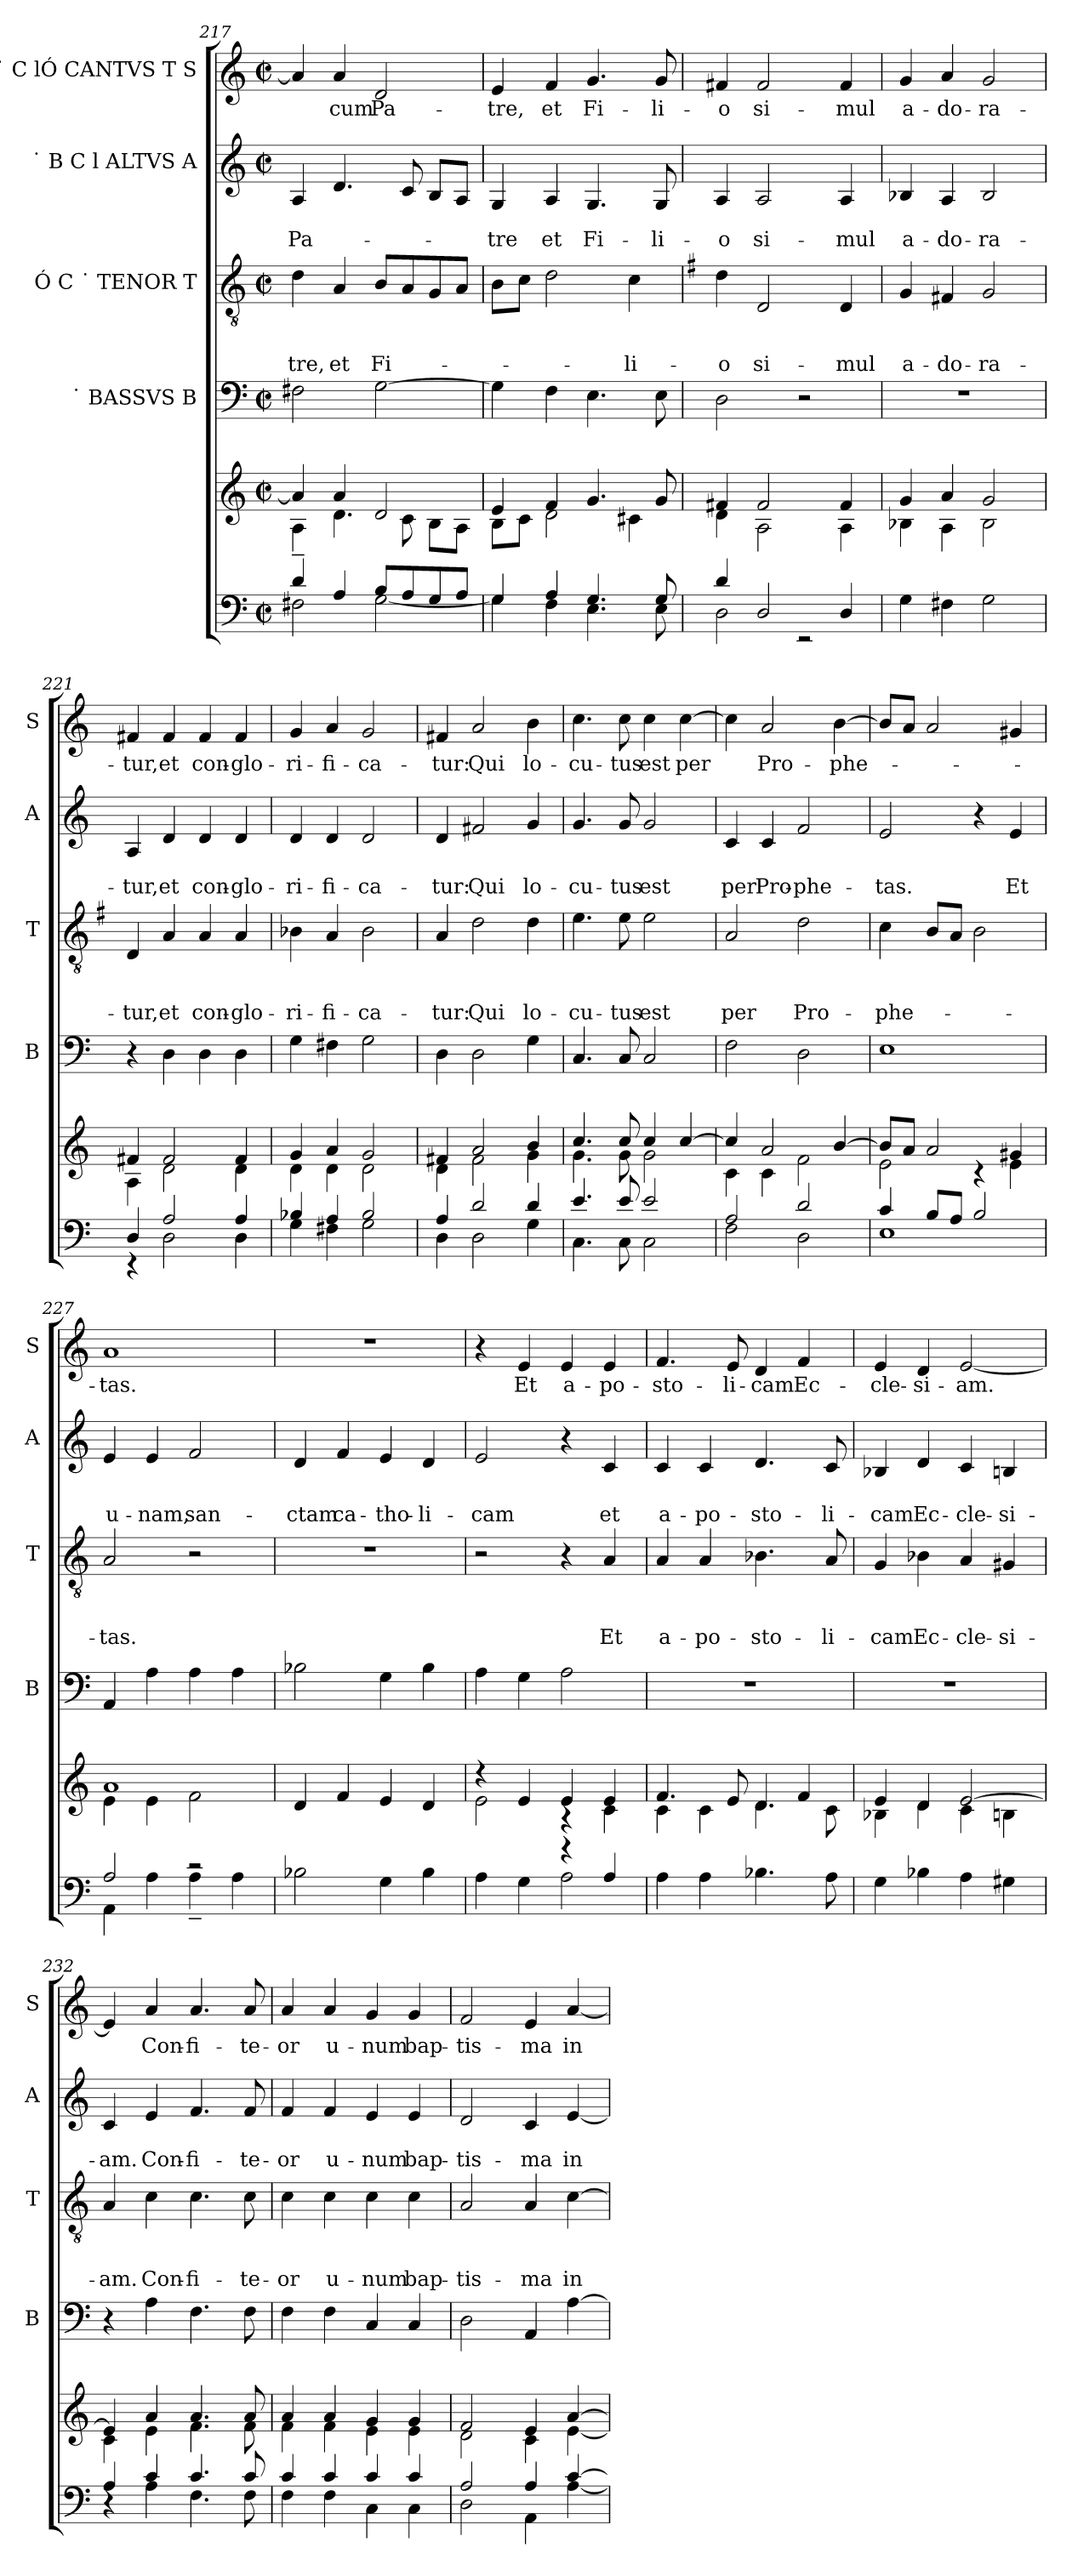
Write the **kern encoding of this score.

**kern	**kern	**kern	**kern	**text	**text	**text	**kern	**text	**text	**kern	**text
*part6	*part5	*part4	*part3	*part3	*part3	*part3	*part2	*part2	*part2	*part1	*part1
*staff6	*staff5	*staff4	*staff3	*staff3	*staff3	*staff3	*staff2	*staff2	*staff2	*staff1	*staff1
*	*	*I"˙ BASSVS B	*I"Ó C ˙ TENOR T	*	*	*	*I"˙ B C l ALTVS A	*	*	*I"˙ C lÓ CANTVS T S	*
*	*	*I'B	*I'T	*	*	*	*I'A	*	*	*I'S	*
!!LO:LB:g=z
*clefF4	*clefG2	*clefF4	*clefGv2	*	*	*	*clefG2	*	*	*clefG2	*
*k[]	*k[]	*k[]	*k[]	*	*	*	*k[]	*	*	*k[]	*
*C:	*C:	*C:	*C:	*	*	*	*C:	*	*	*C:	*
*M2/2	*M2/2	*M2/2	*M2/2	*	*	*	*M2/2	*	*	*M2/2	*
*met(c|)	*met(c|)	*met(c|)	*met(c|)	*	*	*	*met(c|)	*	*	*met(c|)	*
=217	=217	=217	=217	=217	=217	=217	=217	=217	=217	=217	=217
*^	*^	*	*	*	*	*	*	*	*	*	*
!	!	!	!	!	!	!	!	!LO:LY:b	!	!	!LO:LY:b	!	!
4d/	2F#X\	4a/]	4A~<\	2F#X\	4d\	.	.	-tre,	4A/	.	Pa-	4a/]	.
!	!	!	!	!	!	!	!	!LO:LY:b	!	!	!	!	!LO:LY:b
4A/	.	4a/	4.d\	.	4A/	.	.	et	4.d/	.	.	4a/	cum
!	!	!	!	!	!	!	!	!LO:LY:b	!	!	!	!	!LO:LY:b
8B/L	[<2G\	2d/	.	[>2G\	8B/L	.	.	Fi-	.	.	.	2d/	Pa-
8A/	.	.	8c\	.	8A/	.	.	.	8c/	.	.	.	.
8G/	.	.	8B\L	.	8G/	.	.	.	8B/L	.	.	.	.
8A/J	.	.	8A\J	.	8A/J	.	.	.	8A/J	.	.	.	.
=218	=218	=218	=218	=218	=218	=218	=218	=218	=218	=218	=218	=218	=218
!	!	!	!	!	!	!	!	!	!	!	!LO:LY:b	!	!LO:LY:b
4G/	4G\]	4e/	8B\L	4G\]	8B\L	.	.	.	4G/	.	-tre	4e/	-tre,
.	.	.	8c\J	.	8c\J	.	.	.	.	.	.	.	.
!	!	!	!	!	!	!	!	!	!	!	!LO:LY:b	!	!LO:LY:b
4A/	4F\	4f/	2d\	4F\	2d\	.	.	.	4A/	.	et	4f/	et
!	!	!	!	!	!	!	!	!	!	!	!LO:LY:b	!	!LO:LY:b
4.G/	4.E\	4.g/	.	4.E\	.	.	.	.	4.G/	.	Fi-	4.g/	Fi-
!	!	!	!	!	!	!	!	!LO:LY:b	!	!	!	!	!
.	.	.	4c#X\	.	4c\	.	.	-li-	.	.	.	.	.
!	!	!	!	!	!	!	!	!	!	!	!LO:LY:b	!	!LO:LY:b
8G/	8E\	8g/	.	8E\	.	.	.	.	8G/	.	-li-	8g/	-li-
=219	=219	=219	=219	=219	=219	=219	=219	=219	=219	=219	=219	=219	=219
*	*	*	*	*	*k[f#]	*	*	*	*	*	*	*	*
*	*	*	*	*	*G:	*	*	*	*	*	*	*	*
!	!	!	!	!	!	!	!	!LO:LY:b	!	!	!LO:LY:b	!	!LO:LY:b
4d/	2D\	4f#X/	4d\	2D\	4d\	.	.	-o	4A/	.	-o	4f#X/	-o
!	!	!	!	!	!	!	!	!LO:LY:b	!	!	!LO:LY:b	!	!LO:LY:b
2D/	.	2f#/	2A\	.	2D/	.	.	si-	2A/	.	si-	2f#/	si-
.	2rEE	.	.	2r	.	.	.	.	.	.	.	.	.
!	!	!	!	!	!	!	!	!LO:LY:b	!	!	!LO:LY:b	!	!LO:LY:b
4D/	.	4f#/	4A\	.	4D/	.	.	-mul	4A/	.	-mul	4f#/	-mul
*v	*v	*	*	*	*	*	*	*	*	*	*	*	*
=220	=220	=220	=220	=220	=220	=220	=220	=220	=220	=220	=220	=220
!	!	!	!	!	!	!	!LO:LY:b	!	!	!LO:LY:b	!	!LO:LY:b
4G\	4g/	4B-X\	1r	4G/	.	.	a-	4B-X/	.	a-	4g/	a-
!	!	!	!	!	!	!	!LO:LY:b	!	!	!LO:LY:b	!	!LO:LY:b
4F#X\	4a/	4A\	.	4F#X/	.	.	-do-	4A/	.	-do-	4a/	-do-
!	!	!	!	!	!	!	!LO:LY:b	!	!	!LO:LY:b	!	!LO:LY:b
2G\	2g/	2B-\	.	2G/	.	.	-ra-	2B-/	.	-ra-	2g/	-ra-
=221	=221	=221	=221	=221	=221	=221	=221	=221	=221	=221	=221	=221
*^	*	*	*	*	*	*	*	*	*	*	*	*
!	!	!	!	!	!	!	!	!LO:LY:b	!	!	!LO:LY:b	!	!LO:LY:b
4D/	4rEE	4f#X/	4A\	4r	4D/	.	.	-tur,	4A/	.	-tur,	4f#X/	-tur,
!	!	!	!	!	!	!	!	!LO:LY:b	!	!	!LO:LY:b	!	!LO:LY:b
2A/	2D\	2f#/	2d\	4D\	4A/	.	.	et	4d/	.	et	4f#/	et
!	!	!	!	!	!	!	!	!LO:LY:b	!	!	!LO:LY:b	!	!LO:LY:b
.	.	.	.	4D\	4A/	.	.	con-	4d/	.	con-	4f#/	con-
!	!	!	!	!	!	!	!	!LO:LY:b	!	!	!LO:LY:b	!	!LO:LY:b
4A/	4D\	4f#/	4d\	4D\	4A/	.	.	-glo-	4d/	.	-glo-	4f#/	-glo-
!!LO:PB:g=z
=222	=222	=222	=222	=222	=222	=222	=222	=222	=222	=222	=222	=222	=222
*	*	*	*	*	*k[]	*	*	*	*	*	*	*	*
*	*	*	*	*	*C:	*	*	*	*	*	*	*	*
!	!	!	!	!	!	!	!	!LO:LY:b	!	!	!LO:LY:b	!	!LO:LY:b
4B-X/	4G\	4g/	4d\	4G\	4B-X\	.	.	-ri-	4d/	.	-ri-	4g/	-ri-
!	!	!	!	!	!	!	!	!LO:LY:b	!	!	!LO:LY:b	!	!LO:LY:b
4A/	4F#X\	4a/	4d\	4F#X\	4A/	.	.	-fi-	4d/	.	-fi-	4a/	-fi-
!	!	!	!	!	!	!	!	!LO:LY:b	!	!	!LO:LY:b	!	!LO:LY:b
2B-/	2G\	2g/	2d\	2G\	2B-\	.	.	-ca-	2d/	.	-ca-	2g/	-ca-
=223	=223	=223	=223	=223	=223	=223	=223	=223	=223	=223	=223	=223	=223
!	!	!	!	!	!	!	!	!LO:LY:b	!	!	!LO:LY:b	!	!LO:LY:b
4A/	4D\	4f#X/	4d\	4D\	4A/	.	.	-tur:	4d/	.	-tur:	4f#X/	-tur:
!	!	!	!	!	!	!	!	!LO:LY:b	!	!	!LO:LY:b	!	!LO:LY:b
2d/	2D\	2a/	2f#\	2D\	2d\	.	.	Qui	2f#X/	.	Qui	2a/	Qui
!	!	!	!	!	!	!	!	!LO:LY:b	!	!	!LO:LY:b	!	!LO:LY:b
4d/	4G\	4b/	4g\	4G\	4d\	.	.	lo-	4g/	.	lo-	4b\	lo-
=224	=224	=224	=224	=224	=224	=224	=224	=224	=224	=224	=224	=224	=224
!	!	!	!	!	!	!	!	!LO:LY:b	!	!	!LO:LY:b	!	!LO:LY:b
4.e/	4.C\	4.cc/	4.g\	4.C/	4.e\	.	.	-cu-	4.g/	.	-cu-	4.cc\	-cu-
!	!	!	!	!	!	!	!	!LO:LY:b	!	!	!LO:LY:b	!	!LO:LY:b
8e/	8C\	8cc/	8g\	8C/	8e\	.	.	-tus	8g/	.	-tus	8cc\	-tus
!	!	!	!	!	!	!	!	!LO:LY:b	!	!	!LO:LY:b	!	!LO:LY:b
2e/	2C\	4cc/	2g\	2C/	2e\	.	.	est	2g/	.	est	4cc\	est
!	!	!	!	!	!	!	!	!	!	!	!	!	!LO:LY:b
.	.	[>4cc/	.	.	.	.	.	.	.	.	.	[>4cc\	per
=225	=225	=225	=225	=225	=225	=225	=225	=225	=225	=225	=225	=225	=225
!	!	!	!	!	!	!	!	!LO:LY:b	!	!	!LO:LY:b	!	!
2A/	2F\	4cc/]	4c\	2F\	2A/	.	.	per	4c/	.	per	4cc\]	.
!	!	!	!	!	!	!	!	!	!	!	!LO:LY:b	!	!LO:LY:b
.	.	2a/	4c\	.	.	.	.	.	4c/	.	Pro-	2a/	Pro-
!	!	!	!	!	!	!	!	!LO:LY:b	!	!	!LO:LY:b	!	!
2d/	2D\	.	2f\	2D\	2d\	.	.	Pro-	2f/	.	-phe-	.	.
!	!	!	!	!	!	!	!	!	!	!	!	!	!LO:LY:b
.	.	[>4b/	.	.	.	.	.	.	.	.	.	[>4b\	-phe-
=226	=226	=226	=226	=226	=226	=226	=226	=226	=226	=226	=226	=226	=226
!	!	!	!	!	!	!	!	!LO:LY:b	!	!	!LO:LY:b	!	!
4c/	1E	8b/L]	2e\	1E	4c\	.	.	-phe-	2e/	.	-tas.	8b/L]	.
.	.	8a/J	.	.	.	.	.	.	.	.	.	8a/J	.
8B/L	.	2a/	.	.	8B/L	.	.	.	.	.	.	2a/	.
8A/J	.	.	.	.	8A/J	.	.	.	.	.	.	.	.
2B/	.	.	4rc	.	2B\	.	.	.	4r	.	.	.	.
!	!	!	!	!	!	!	!	!	!	!	!LO:LY:b	!	!
.	.	4g#X/	4e\	.	.	.	.	.	4e/	.	Et	4g#X/	.
!!LO:LB:g=z
=227	=227	=227	=227	=227	=227	=227	=227	=227	=227	=227	=227	=227	=227
!	!	!	!	!	!	!	!	!LO:LY:b	!	!	!LO:LY:b	!	!LO:LY:b
2A/	4AA\	1a	4e\	4AA/	2A/	.	.	-tas.	4e/	.	u-	1a	-tas.
!	!	!	!	!	!	!	!	!	!	!	!LO:LY:b	!	!
.	4A\	.	4e\	4A\	.	.	.	.	4e/	.	-nam,	.	.
!	!	!	!	!	!	!	!	!	!	!	!LO:LY:b	!	!
2rc	4A~<\	.	2f\	4A\	2r	.	.	.	2f/	.	san-	.	.
.	4A\	.	.	4A\	.	.	.	.	.	.	.	.	.
*	*	*v	*v	*	*	*	*	*	*	*	*	*	*
=228	=228	=228	=228	=228	=228	=228	=228	=228	=228	=228	=228	=228
!	!	!	!	!	!	!	!	!	!	!LO:LY:b	!	!
*v	*v	*	*	*	*	*	*	*	*	*	*	*
2B-X\	4d/	2B-X\	1r	.	.	.	4d/	.	-ctam	1r	.
!	!	!	!	!	!	!	!	!	!LO:LY:b	!	!
.	4f/	.	.	.	.	.	4f/	.	ca-	.	.
!	!	!	!	!	!	!	!	!	!LO:LY:b	!	!
4G\	4e/	4G\	.	.	.	.	4e/	.	-tho-	.	.
!	!	!	!	!	!	!	!	!	!LO:LY:b	!	!
4B-\	4d/	4B-\	.	.	.	.	4d/	.	-li-	.	.
=229	=229	=229	=229	=229	=229	=229	=229	=229	=229	=229	=229
*^	*^	*	*	*	*	*	*	*	*	*	*
!	!	!	!	!	!	!	!	!	!	!	!LO:LY:b	!	!
2ryy	4A\	4rcc	2e\	4A\	2r	.	.	.	2e/	.	-cam	4r	.
!	!	!	!	!	!	!	!	!	!	!	!	!	!LO:LY:b
.	4G\	4e/	.	4G\	.	.	.	.	.	.	.	4e/	Et
!	!	!	!	!	!	!	!	!	!	!	!	!	!LO:LY:b
4rf	2A\	4e/	4rG	2A\	4r	.	.	.	4r	.	.	4e/	a-
!	!	!	!	!	!	!	!	!LO:LY:b	!	!	!LO:LY:b	!	!LO:LY:b
4A/	.	4e/	4c\	.	4A/	.	.	Et	4c/	.	et	4e/	-po-
*v	*v	*	*	*	*	*	*	*	*	*	*	*	*
=230	=230	=230	=230	=230	=230	=230	=230	=230	=230	=230	=230	=230
*	*	*^	*	*	*	*	*	*	*	*	*	*
!	!	!	!	!	!	!	!	!LO:LY:b	!	!	!LO:LY:b	!	!LO:LY:b
4A\	4c\	4.f/	2.ryy	1r	4A/	.	.	a-	4c/	.	a-	4.f/	-sto-
!	!	!	!	!	!	!	!	!LO:LY:b	!	!	!LO:LY:b	!	!
4A\	4c\	.	.	.	4A/	.	.	-po-	4c/	.	-po-	.	.
!	!	!	!	!	!	!	!	!	!	!	!	!	!LO:LY:b
.	.	8e/	.	.	.	.	.	.	.	.	.	8e/	-li-
!	!	!	!	!	!	!	!	!LO:LY:b	!	!	!LO:LY:b	!	!LO:LY:b
4.B-X\	4.d/	4.d\	.	.	4.B-X\	.	.	-sto-	4.d/	.	-sto-	4d/	-cam
!	!	!	!	!	!	!	!	!	!	!	!	!	!LO:LY:b
.	.	.	4f/	.	.	.	.	.	.	.	.	4f/	Ec-
!	!	!	!	!	!	!	!	!LO:LY:b	!	!	!LO:LY:b	!	!
8A\	8c\	8ryy	.	.	8A/	.	.	-li-	8c/	.	-li-	.	.
*	*	*v	*v	*	*	*	*	*	*	*	*	*	*
=231	=231	=231	=231	=231	=231	=231	=231	=231	=231	=231	=231	=231
!	!	!	!	!	!	!	!LO:LY:b	!	!	!LO:LY:b	!	!LO:LY:b
4G\	4e/	4B-X\	1r	4G/	.	.	-cam	4B-/	.	-cam	4e/	-cle-
!	!	!	!	!	!	!	!LO:LY:b	!	!	!LO:LY:b	!	!LO:LY:b
4B-X\	4d/	4d\	.	4B-\	.	.	Ec-	4d/	.	Ec-	4d/	-si-
!	!	!	!	!	!	!	!LO:LY:b	!	!	!LO:LY:b	!	!LO:LY:b
4A\	[>2e/	4c\	.	4A/	.	.	-cle-	4c/	.	-cle-	[>2e/	-am.
!	!	!	!	!	!	!	!LO:LY:b	!	!	!LO:LY:b	!	!
4G#X\	.	4Bn\	.	4G#/	.	.	-si-	4B/	.	-si-	.	.
!!LO:PB:g=z
=232	=232	=232	=232	=232	=232	=232	=232	=232	=232	=232	=232	=232
*^	*	*	*	*	*	*	*	*	*	*	*	*
!	!	!	!	!	!	!	!	!LO:LY:b	!	!	!LO:LY:b	!	!
4A/	4rC	4e/]	4c\	4r	4A/	.	.	-am.	4c/	.	-am.	4e/]	.
!	!	!	!	!	!	!	!	!LO:LY:b	!	!	!LO:LY:b	!	!LO:LY:b
4c/	4A\	4a/	4e\	4A\	4c\	.	.	Con-	4e/	.	Con-	4a/	Con-
!	!	!	!	!	!	!	!	!LO:LY:b	!	!	!LO:LY:b	!	!LO:LY:b
4.c/	4.F\	4.a/	4.f\	4.F\	4.c\	.	.	-fi-	4.f/	.	-fi-	4.a/	-fi-
!	!	!	!	!	!	!	!	!LO:LY:b	!	!	!LO:LY:b	!	!LO:LY:b
8c/	8F\	8a/	8f\	8F\	8c\	.	.	-te-	8f/	.	-te-	8a/	-te-
=233	=233	=233	=233	=233	=233	=233	=233	=233	=233	=233	=233	=233	=233
!	!	!	!	!	!	!	!	!LO:LY:b	!	!	!LO:LY:b	!	!LO:LY:b
4c/	4F\	4a/	4f\	4F\	4c\	.	.	-or	4f/	.	-or	4a/	-or
!	!	!	!	!	!	!	!	!LO:LY:b	!	!	!LO:LY:b	!	!LO:LY:b
4c/	4F\	4a/	4f\	4F\	4c\	.	.	u-	4f/	.	u-	4a/	u-
!	!	!	!	!	!	!	!	!LO:LY:b	!	!	!LO:LY:b	!	!LO:LY:b
4c/	4C\	4g/	4e\	4C/	4c\	.	.	-num	4e/	.	-num	4g/	-num
!	!	!	!	!	!	!	!	!LO:LY:b	!	!	!LO:LY:b	!	!LO:LY:b
4c/	4C\	4g/	4e\	4C/	4c\	.	.	bap-	4e/	.	bap-	4g/	bap-
=234	=234	=234	=234	=234	=234	=234	=234	=234	=234	=234	=234	=234	=234
!	!	!	!	!	!	!	!	!LO:LY:b	!	!	!LO:LY:b	!	!LO:LY:b
2A/	2D\	2f/	2d\	2D\	2A/	.	.	-tis-	2d/	.	-tis-	2f/	-tis-
!	!	!	!	!	!	!	!	!LO:LY:b	!	!	!LO:LY:b	!	!LO:LY:b
4A/	4AA\	4e/	4c\	4AA/	4A/	.	.	-ma	4c/	.	-ma	4e/	-ma
!	!	!	!	!	!	!	!	!LO:LY:b	!	!	!LO:LY:b	!	!LO:LY:b
[>4c/	[<4A\	[>4a/	[<4e\	[>4A\	[>4c\	.	.	in	[<4e/	.	in	[<4a/	in
*v	*v	*	*	*	*	*	*	*	*	*	*	*	*
*	*v	*v	*	*	*	*	*	*	*	*	*	*
=	=	=	=	=	=	=	=	=	=	=	=
*-	*-	*-	*-	*-	*-	*-	*-	*-	*-	*-	*-
